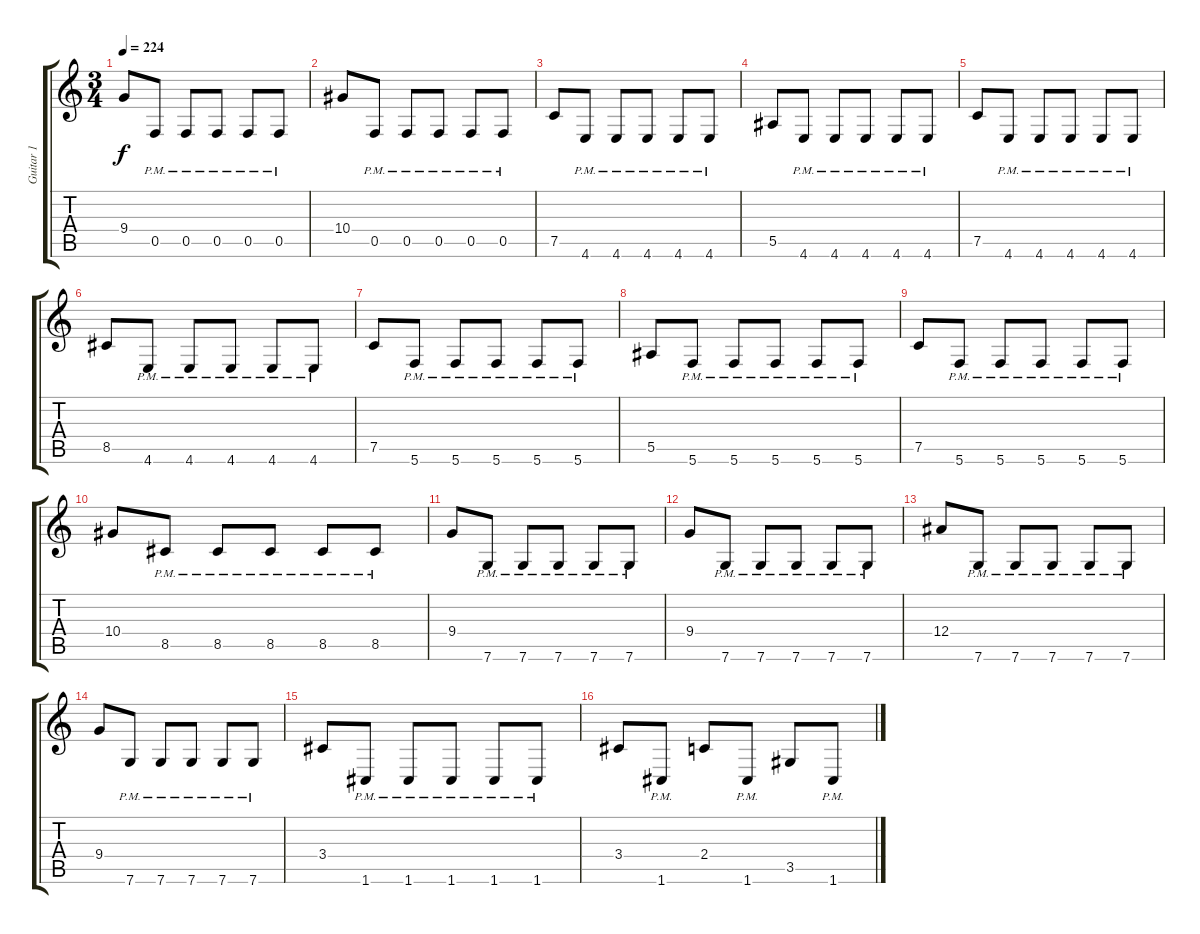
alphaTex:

\track ("Guitar 1" "Guitar 1") {instrument distortionguitar}
\staff {score tabs}
\tuning (C4 G3 Eb3 Bb2 F2 C2) {hide}
\ts (3 4)
\tempo 224
\clef g2
\ks c
9.4.8{dy f} 0.5{pm}.8 0.5{pm}.8 0.5{pm}.8 0.5{pm}.8 0.5{pm}.8 |
10.4.8 0.5{pm}.8 0.5{pm}.8 0.5{pm}.8 0.5{pm}.8 0.5{pm}.8 |
7.5.8 4.6{pm}.8 4.6{pm}.8 4.6{pm}.8 4.6{pm}.8 4.6{pm}.8 |
5.5.8 4.6{pm}.8 4.6{pm}.8 4.6{pm}.8 4.6{pm}.8 4.6{pm}.8 |
7.5.8 4.6{pm}.8 4.6{pm}.8 4.6{pm}.8 4.6{pm}.8 4.6{pm}.8 |
8.5.8 4.6{pm}.8 4.6{pm}.8 4.6{pm}.8 4.6{pm}.8 4.6{pm}.8 |
7.5.8 5.6{pm}.8 5.6{pm}.8 5.6{pm}.8 5.6{pm}.8 5.6{pm}.8 |
5.5.8 5.6{pm}.8 5.6{pm}.8 5.6{pm}.8 5.6{pm}.8 5.6{pm}.8 |
7.5.8 5.6{pm}.8 5.6{pm}.8 5.6{pm}.8 5.6{pm}.8 5.6{pm}.8 |
10.4.8 8.5{pm}.8 8.5{pm}.8 8.5{pm}.8 8.5{pm}.8 8.5{pm}.8 |
9.4.8 7.6{pm}.8 7.6{pm}.8 7.6{pm}.8 7.6{pm}.8 7.6{pm}.8 |
9.4.8 7.6{pm}.8 7.6{pm}.8 7.6{pm}.8 7.6{pm}.8 7.6{pm}.8 |
12.4.8 7.6{pm}.8 7.6{pm}.8 7.6{pm}.8 7.6{pm}.8 7.6{pm}.8 |
9.4.8 7.6{pm}.8 7.6{pm}.8 7.6{pm}.8 7.6{pm}.8 7.6{pm}.8 |
3.4.8 1.6{pm}.8 1.6{pm}.8 1.6{pm}.8 1.6{pm}.8 1.6{pm}.8 |
3.4.8 1.6{pm}.8 2.4.8 1.6{pm}.8 3.5.8 1.6{pm}.8
